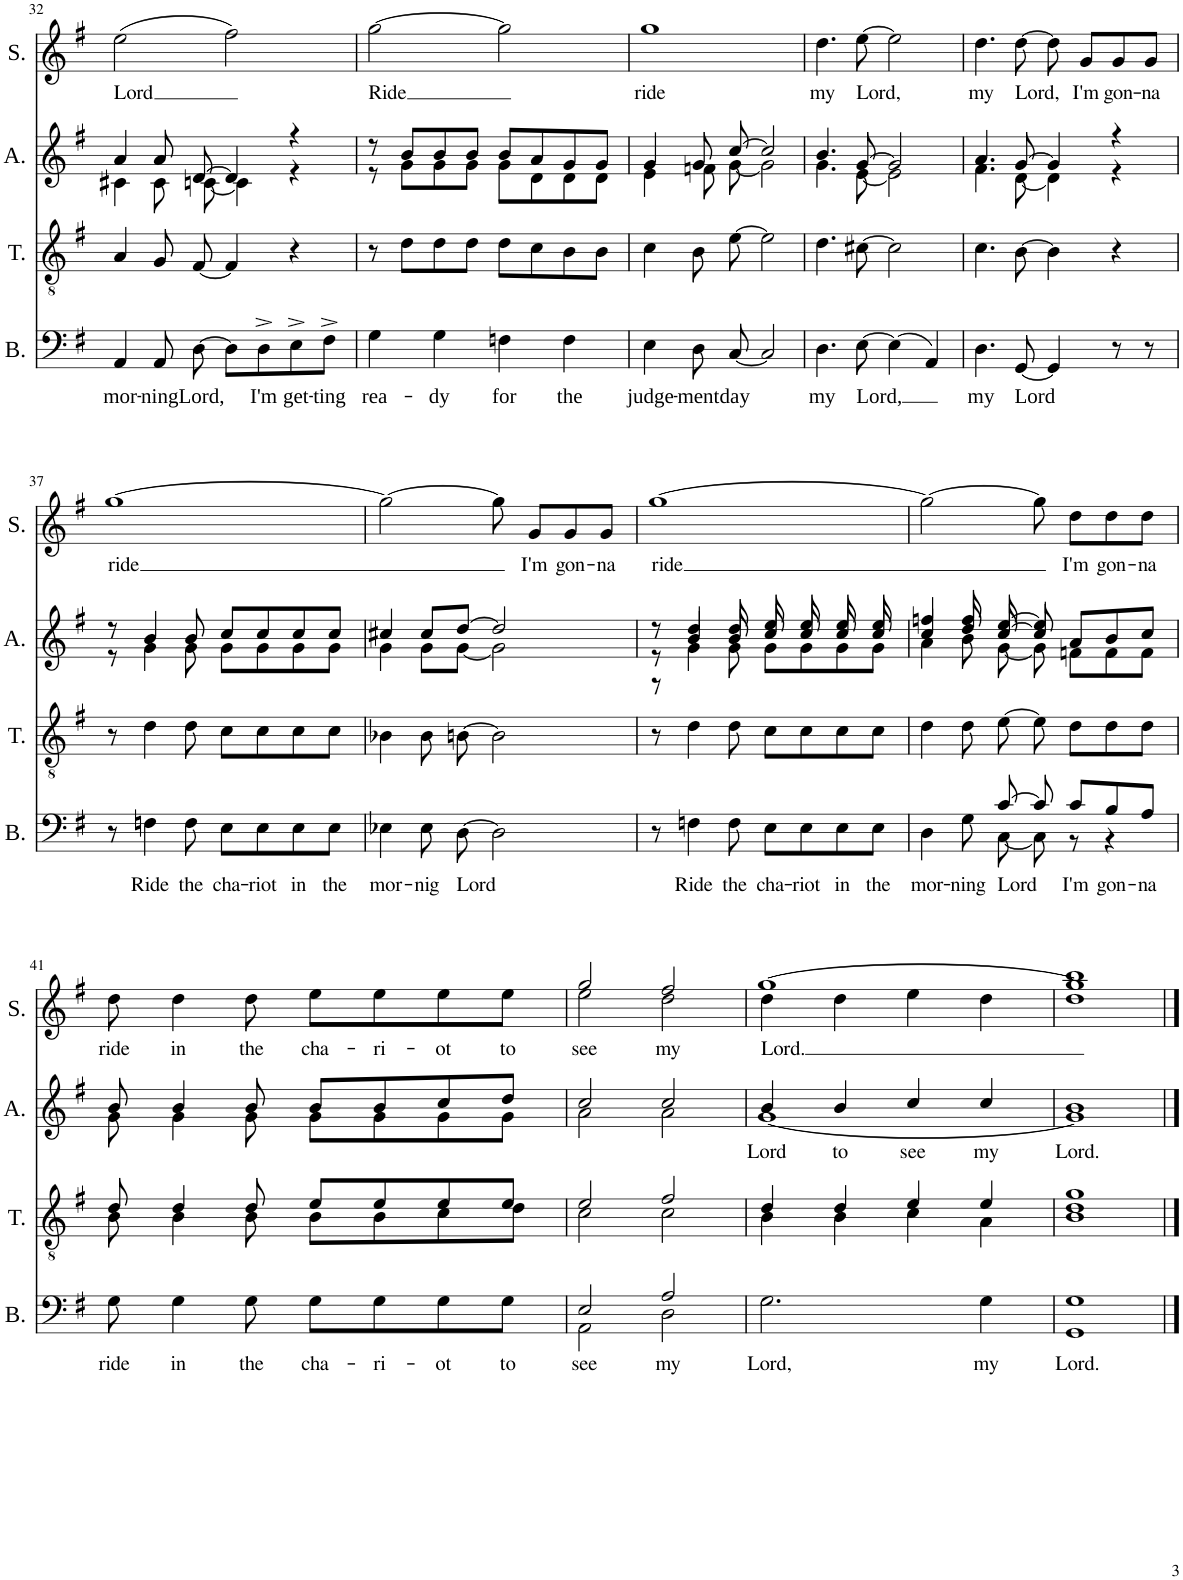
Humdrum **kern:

**kern	**text	**kern	**kern	**text	**kern	**text
*part4	*part4	*part3	*part2	*part2	*part1	*part1
*staff4	*staff4	*staff3	*staff2	*staff2	*staff1	*staff1
*I"B.	*	*I"T.	*I"A.	*	*I"S.	*
*I'B.	*	*I'T.	*I'A.	*	*I'S.	*
!!LO:PB:g=z
*clefF4	*	*clefGv2	*clefG2	*	*clefG2	*
*	*	*Trd8c14	*	*	*	*
*k[f#]	*	*k[f#]	*k[f#]	*	*k[f#]	*
*M4/4	*	*M4/4	*M4/4	*	*M4/4	*
=32	=32	=32	=32	=32	=32	=32
!	!LO:LY:b	!	!	!	!	!LO:LY:b
*	*	*	*^	*	*	*
4AA/	mor-	4A/	4a/	4c#X\	.	(2ee\	Lord
!	!LO:LY:b	!	!	!	!	!	!
8AA/	-ning	8G/	8a/	8c#\	.	.	.
!	!LO:LY:b	!	!	!	!	!	!
[8D\	Lord,	[8F#/	[8d/	[8cn\	.	.	.
8D\L]	.	4F#/]	4d/]	4c\]	.	2ff#\)	.
!	!LO:LY:b	!	!	!	!	!	!
8D^\	I'm	.	.	.	.	.	.
!	!LO:LY:b	!	!	!	!	!	!
8E^\	get-	4r	4r	4r	.	.	.
!	!LO:LY:b	!	!	!	!	!	!
8F#^\J	-ting	.	.	.	.	.	.
=33	=33	=33	=33	=33	=33	=33	=33
!	!LO:LY:b	!	!	!	!	!	!LO:LY:b
4G\	rea-	8r	8r	8r	.	[2gg\	Ride
.	.	8d\L	8b/L	8g\L	.	.	.
!	!LO:LY:b	!	!	!	!	!	!
4G\	-dy	8d\	8b/	8g\	.	.	.
.	.	8d\J	8b/J	8g\J	.	.	.
!	!LO:LY:b	!	!	!	!	!	!
4Fn\	for	8d\L	8b/L	8g\L	.	2gg\]	.
.	.	8c\	8a/	8d\	.	.	.
!	!LO:LY:b	!	!	!	!	!	!
4F\	the	8B\	8g/	8d\	.	.	.
.	.	8B\J	8g/J	8d\J	.	.	.
=34	=34	=34	=34	=34	=34	=34	=34
!	!LO:LY:b	!	!	!	!	!	!LO:LY:b
4E\	judge-	4c\	4g/	4e\	.	1gg	ride
!	!LO:LY:b	!	!	!	!	!	!
8D\	-ment	8B\	8g/	8fn\	.	.	.
!	!LO:LY:b	!	!	!	!	!	!
[8C/	day	[8e\	[8cc/	[8g\	.	.	.
2C/]	.	2e\]	2cc/]	2g\]	.	.	.
=35	=35	=35	=35	=35	=35	=35	=35
!	!LO:LY:b	!	!	!	!	!	!LO:LY:b
4.D\	my	4.d\	4.b/	4.g\	.	4.dd\	my
!	!LO:LY:b	!	!	!	!	!	!LO:LY:b
[8E\	Lord,	[8c#X\	[8g/	[8e\	.	[8ee\	Lord,
(4E\]	.	2c#\]	2g/]	2e\]	.	2ee\]	.
4AA/)	.	.	.	.	.	.	.
=36	=36	=36	=36	=36	=36	=36	=36
!	!LO:LY:b	!	!	!	!	!	!LO:LY:b
4.D\	my	4.c\	4.a/	4.f#\	.	4.dd\	my
!	!LO:LY:b	!	!	!	!	!	!LO:LY:b
[8GG/	Lord	[8B\	[8g/	[8d\	.	[8dd\	Lord,
4GG/]	.	4B\]	4g/]	4d\]	.	8dd\]	.
!	!	!	!	!	!	!	!LO:LY:b
.	.	.	.	.	.	8g/L	I'm
!	!	!	!	!	!	!	!LO:LY:b
8r	.	4r	4r	4r	.	8g/	gon-
!	!	!	!	!	!	!	!LO:LY:b
8r	.	.	.	.	.	8g/J	-na
!!LO:LB:g=z
=37	=37	=37	=37	=37	=37	=37	=37
!	!	!	!	!	!	!	!LO:LY:b
8r	.	8r	8r	8r	.	[1gg	ride
!	!LO:LY:b	!	!	!	!	!	!
4Fn\	Ride	4d\	4b/	4g\	.	.	.
!	!LO:LY:b	!	!	!	!	!	!
8F\	the	8d\	8b/	8g\	.	.	.
!	!LO:LY:b	!	!	!	!	!	!
8E\L	cha-	8c\L	8cc/L	8g\L	.	.	.
!	!LO:LY:b	!	!	!	!	!	!
8E\	-riot	8c\	8cc/	8g\	.	.	.
!	!LO:LY:b	!	!	!	!	!	!
8E\	in	8c\	8cc/	8g\	.	.	.
!	!LO:LY:b	!	!	!	!	!	!
8E\J	the	8c\J	8cc/J	8g\J	.	.	.
=38	=38	=38	=38	=38	=38	=38	=38
!	!LO:LY:b	!	!	!	!	!	!
4E-X\	mor-	4B-X\	4cc#X/	4g\	.	2gg\_	.
!	!LO:LY:b	!	!	!	!	!	!
8E-\	-nig	8B-\	8cc#/L	8g\L	.	.	.
!	!LO:LY:b	!	!	!	!	!	!
[8D\	Lord	[8Bn\	[8dd/J	[8g\J	.	.	.
2D\]	.	2B\]	2dd/]	2g\]	.	8gg\]	.
!	!	!	!	!	!	!	!LO:LY:b
.	.	.	.	.	.	8g/L	I'm
!	!	!	!	!	!	!	!LO:LY:b
.	.	.	.	.	.	8g/	gon-
!	!	!	!	!	!	!	!LO:LY:b
.	.	.	.	.	.	8g/J	-na
=39	=39	=39	=39	=39	=39	=39	=39
*	*	*	*	*^	*	*	*
!	!	!	!	!	!	!	!	!LO:LY:b
8r	.	8r	8r	8r	8r	.	[1gg	ride
!	!LO:LY:b	!	!	!	!	!	!	!
4Fn\	Ride	4d\	4b/	4g\	4dd/	.	.	.
!	!LO:LY:b	!	!	!	!	!	!	!
8F\	the	8d\	8b/	8g\	8dd/	.	.	.
!	!LO:LY:b	!	!	!	!	!	!	!
8E\L	cha-	8c\L	8cc/	8g\L	8ee/	.	.	.
!	!LO:LY:b	!	!	!	!	!	!	!
8E\	-riot	8c\	8cc/	8g\	8ee/	.	.	.
!	!LO:LY:b	!	!	!	!	!	!	!
8E\	in	8c\	8cc/	8g\	8ee/	.	.	.
!	!LO:LY:b	!	!	!	!	!	!	!
8E\J	the	8c\J	8cc/	8g\J	8ee/	.	.	.
=40	=40	=40	=40	=40	=40	=40	=40	=40
!	!LO:LY:b	!	!	!	!	!	!	!
*^	*	*	*	*	*	*	*	*
4D\	4.ryy	mor-	4d\	4cc/	4a\	4ffn/	.	2gg\_	.
!	!	!LO:LY:b	!	!	!	!	!	!	!
8G\	.	-ning	8d\	8dd/	8b\	8ff/	.	.	.
!	!	!LO:LY:b	!	!	!	!	!	!	!
[8c/	[8C\	Lord	[8e\	[8cc/	[8g\	[8ee/	.	.	.
8c/]	8C\]	.	8e\]	8cc/]	8g\]	4ee/]	.	8gg\]	.
!	!	!LO:LY:b	!	!	!	!	!	!	!LO:LY:b
8c/L	8r	I'm	8d\L	8a/L	8fn\L	.	.	8dd\L	I'm
!	!	!LO:LY:b	!	!	!	!	!	!	!LO:LY:b
8B/	4r	gon-	8d\	8b/	8f\	4ryy	.	8dd\	gon-
!	!	!LO:LY:b	!	!	!	!	!	!	!LO:LY:b
8A/J	.	-na	8d\J	8cc/J	8f\J	.	.	8dd\J	-na
*v	*v	*	*	*	*v	*v	*	*	*
!!LO:LB:g=z
=41	=41	=41	=41	=41	=41	=41	=41
!	!LO:LY:b	!	!	!	!	!	!LO:LY:b
*	*	*^	*	*	*	*	*
8G\	ride	8d/	8B\	8b/	8g\	.	8dd\	ride
!	!LO:LY:b	!	!	!	!	!	!	!LO:LY:b
4G\	in	4d/	4B\	4b/	4g\	.	4dd\	in
!	!LO:LY:b	!	!	!	!	!	!	!LO:LY:b
8G\	the	8d/	8B\	8b/	8g\	.	8dd\	the
!	!LO:LY:b	!	!	!	!	!	!	!LO:LY:b
8G\L	cha-	8e/L	8B\L	8b/L	8g\L	.	8ee\L	cha-
!	!LO:LY:b	!	!	!	!	!	!	!LO:LY:b
8G\	-ri-	8e/	8B\	8b/	8g\	.	8ee\	-ri-
!	!LO:LY:b	!	!	!	!	!	!	!LO:LY:b
8G\	-ot	8e/	8c\	8cc/	8g\	.	8ee\	-ot
!	!LO:LY:b	!	!	!	!	!	!	!LO:LY:b
8G\J	to	8e/J	8d\J	8dd/J	8g\J	.	8ee\J	to
=42	=42	=42	=42	=42	=42	=42	=42	=42
!	!LO:LY:b	!	!	!	!	!	!	!LO:LY:b
*^	*	*	*	*	*	*	*^	*
2E/	2AA\	see	2e/	2c\	2cc/	2a\	.	2gg/	2ee\	see
!	!	!LO:LY:b	!	!	!	!	!	!	!	!LO:LY:b
2A/	2D\	my	2f#/	2c\	2cc/	2a\	.	2ff#/	2dd\	my
=43	=43	=43	=43	=43	=43	=43	=43	=43	=43	=43
!	!	!LO:LY:b	!	!	!	!	!LO:LY:b	!	!	!LO:LY:b
*v	*v	*	*	*	*	*	*	*	*	*
2.G\	Lord,	4d/	4B\	4b/	[1g	Lord	[1gg	4dd\	Lord.
!	!	!	!	!	!	!LO:LY:b	!	!	!
.	.	4d/	4B\	4b/	.	to	.	4dd\	.
!	!	!	!	!	!	!LO:LY:b	!	!	!
.	.	4e/	4c\	4cc/	.	see	.	4ee\	.
!	!LO:LY:b	!	!	!	!	!LO:LY:b	!	!	!
4G\	my	4e/	4A\	4cc/	.	my	.	4dd\	.
=44	=44	=44	=44	=44	=44	=44	=44	=44	=44
!	!LO:LY:b	!	!	!	!	!LO:LY:b	!	!	!
*^	*	*	*^	*	*	*	*	*^	*
1G	1GG	Lord.	1d	1B	1g	1b	1g]	Lord.	1gg]	1dd	1bb	.
*v	*v	*	*	*	*	*v	*v	*	*v	*v	*v	*
*	*	*v	*v	*v	*	*	*	*
==	==	==	==	==	==	==
*-	*-	*-	*-	*-	*-	*-
